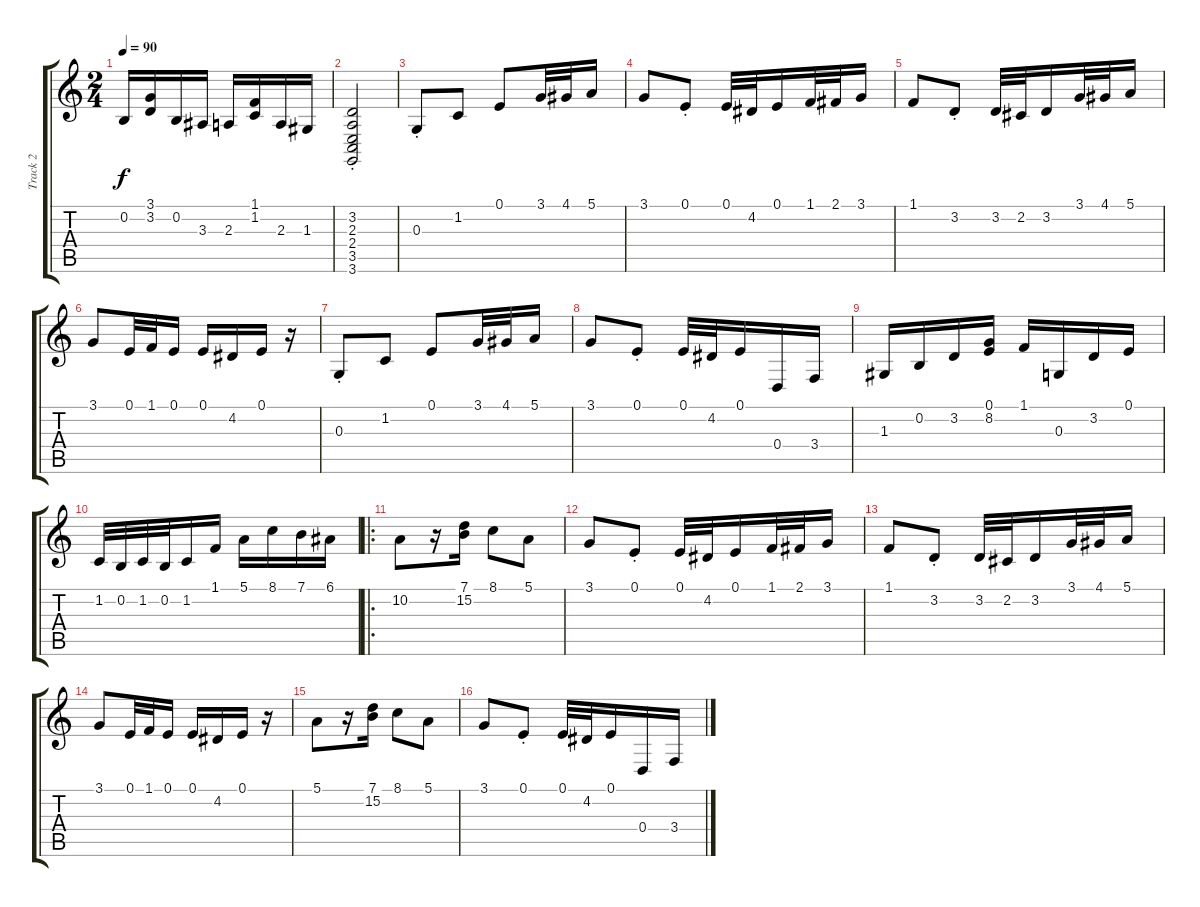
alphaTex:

\track ("Track 2" "Track 2") {instrument tangoaccordion}
\staff {score tabs}
\tuning (E4 B3 G3 D3 A2 E2) {hide}
\ts (2 4)
\tempo 90
\clef g2
\ks c
0.2.16{dy f} (3.1 3.2).16 0.2.16 3.3.16 2.3.16 (1.1 1.2).16 2.3.16 1.3.16 |
(3.2 2.3 2.4{st} 3.5 3.6).2 |
0.3{st}.8 1.2.8 0.1.8 3.1.32 4.1.32 5.1.16 |
3.1.8 0.1{st}.8 0.1.32 4.2.32 0.1.16 1.1.32 2.1.32 3.1.16 |
1.1.8 3.2{st}.8 3.2.32 2.2.32 3.2.16 3.1.32 4.1.32 5.1.16 |
3.1.8 0.1.32 1.1.32 0.1.16 0.1.16 4.2.16 0.1.16 r.16 |
0.3{st}.8 1.2.8 0.1.8 3.1.32 4.1.32 5.1.16 |
3.1.8 0.1{st}.8 0.1.32 4.2.32 0.1.16 0.4.16 3.4.16 |
1.3.16 0.2.16 3.2.16 (0.1 8.2).16 1.1.16 0.3.16 3.2.16 0.1.16 |
1.2.32 0.2.32 1.2.32 0.2.32 1.2.16 1.1.16 5.1.16 8.1.16 7.1.16 6.1.16 |
\ro
10.2.8 r.16 (7.1 15.2).16 8.1.8 5.1.8 |
3.1.8 0.1{st}.8 0.1.32 4.2.32 0.1.16 1.1.32 2.1.32 3.1.16 |
1.1.8 3.2{st}.8 3.2.32 2.2.32 3.2.16 3.1.32 4.1.32 5.1.16 |
3.1.8 0.1.32 1.1.32 0.1.16 0.1.16 4.2.16 0.1.16 r.16 |
5.1.8 r.16 (7.1 15.2).16 8.1.8 5.1.8 |
3.1.8 0.1{st}.8 0.1.32 4.2.32 0.1.16 0.4.16 3.4.16
